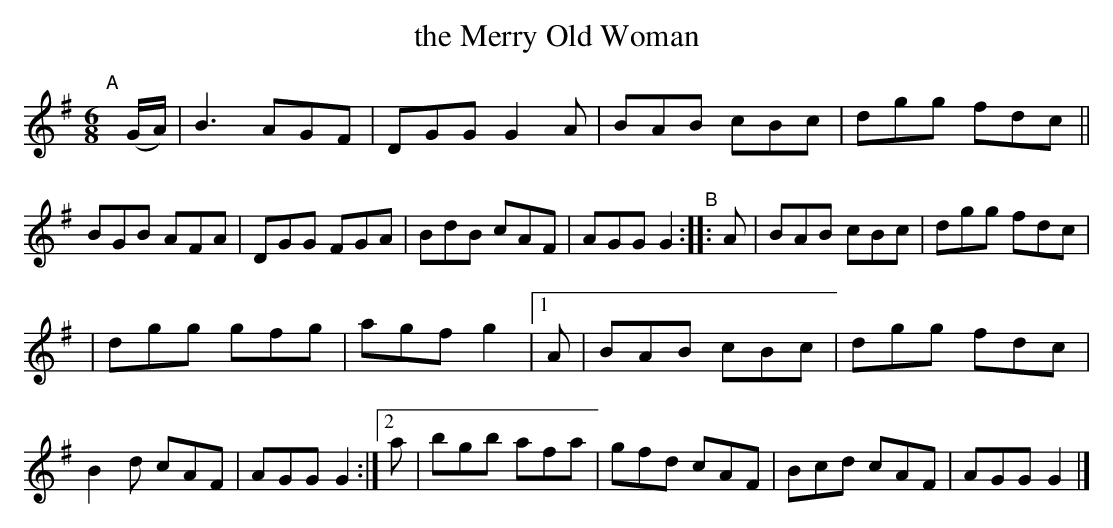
X:1
T: the Merry Old Woman
M: 6/8
L: 1/8
K: G
"^A"[|] (G/A/) \
|  B3  AGF | DGG G2A | BAB cBc | dgg fdc \
|| BGB AFA | DGG FGA | BdB cAF | AGG G2 "^B":: A \
|  BAB cBc | dgg fdc |
|  dgg gfg | agf g2 |\
[1 A | BAB cBc | dgg fdc | B2d cAF | AGG G2 :|\
[2 a | bgb afa | gfd cAF | Bcd cAF | AGG G2 |]
